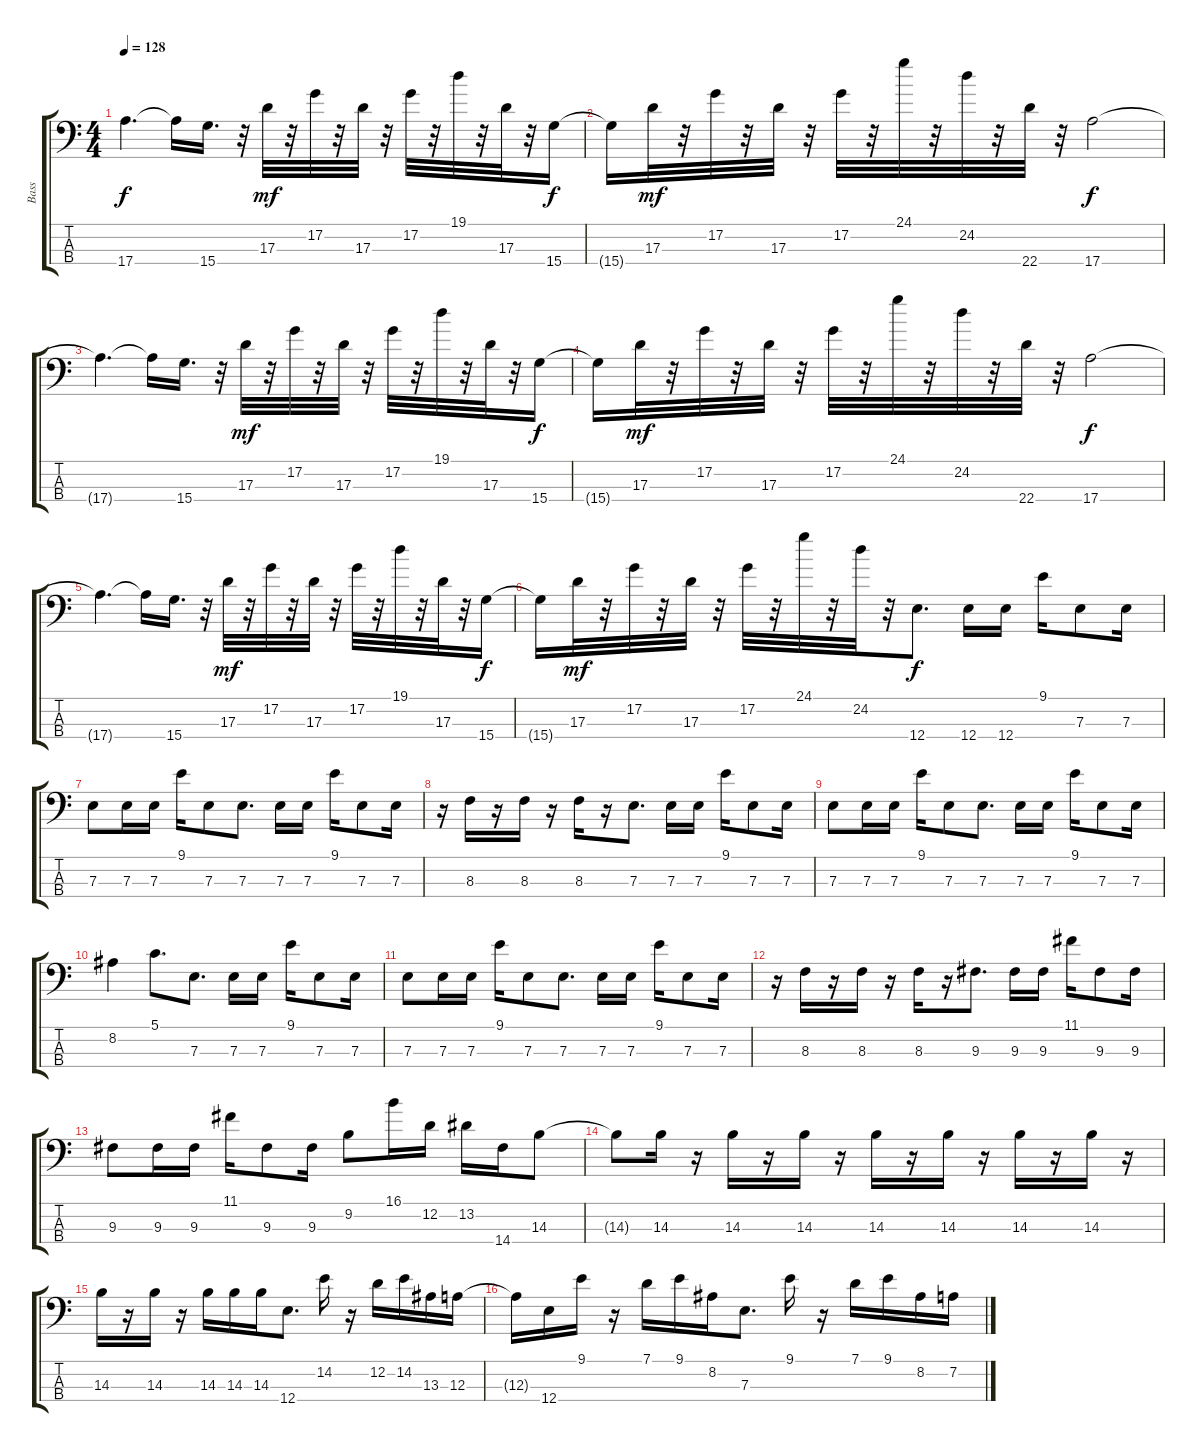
\track ("Bass                                " "Bass      ") {instrument synthbass1}
\staff {score tabs}
\tuning (G2 D2 A1 E1) {hide}
\ts (4 4)
\tempo 128
\clef f4
\ks c
17.4{t}.4{d dy f} 17.4{t}.16 15.4.16{d} r.32 17.3.32{dy mf balance 0} r.32 17.2.32{balance 16} r.32 17.3.32{balance 0} r.32 17.2.32{balance 16} r.32 19.1.32{balance 0} r.32 17.3.32{balance 16} r.32 15.4.16{dy f balance 8} |
15.4{t}.16 17.3.32{dy mf balance 0} r.32 17.2.32{balance 16} r.32 17.3.32{balance 0} r.32 17.2.32{balance 16} r.32 24.1.32{balance 0} r.32 24.2.32{balance 16} r.32 22.4.32{balance 0} r.32 17.4.2{dy f balance 8} |
17.4{t}.4{d} 17.4{t}.16 15.4.16{d} r.32 17.3.32{dy mf balance 0} r.32 17.2.32{balance 16} r.32 17.3.32{balance 0} r.32 17.2.32{balance 16} r.32 19.1.32{balance 0} r.32 17.3.32{balance 16} r.32 15.4.16{dy f balance 8} |
15.4{t}.16 17.3.32{dy mf balance 0} r.32 17.2.32{balance 16} r.32 17.3.32{balance 0} r.32 17.2.32{balance 16} r.32 24.1.32{balance 0} r.32 24.2.32{balance 16} r.32 22.4.32{balance 0} r.32 17.4.2{dy f balance 8} |
17.4{t}.4{d} 17.4{t}.16 15.4.16{d} r.32 17.3.32{dy mf balance 0} r.32 17.2.32{balance 16} r.32 17.3.32{balance 0} r.32 17.2.32{balance 16} r.32 19.1.32{balance 0} r.32 17.3.32{balance 16} r.32 15.4.16{dy f balance 8} |
15.4{t}.16 17.3.32{dy mf balance 0} r.32 17.2.32{balance 16} r.32 17.3.32{balance 0} r.32 17.2.32{balance 16} r.32 24.1.32{balance 0} r.32 24.2.32{balance 16} r.32 12.4.8{d dy f balance 8} 12.4.16 12.4.16 9.1.16 7.3.8 7.3.16 |
7.3.8 7.3.16 7.3.16 9.1.16 7.3.8 7.3.8{d} 7.3.16 7.3.16 9.1.16 7.3.8 7.3.16 |
r.16 8.3.16 r.16 8.3.16 r.16 8.3.16 r.16 7.3.8{d balance 8} 7.3.16 7.3.16 9.1.16 7.3.8 7.3.16 |
7.3.8 7.3.16 7.3.16 9.1.16 7.3.8 7.3.8{d} 7.3.16 7.3.16 9.1.16 7.3.8 7.3.16 |
8.2.4 5.1.8{d} 7.3.8{d} 7.3.16 7.3.16 9.1.16 7.3.8 7.3.16 |
7.3.8 7.3.16 7.3.16 9.1.16 7.3.8 7.3.8{d} 7.3.16 7.3.16 9.1.16 7.3.8 7.3.16 |
r.16 8.3.16 r.16 8.3.16 r.16 8.3.16 r.16 9.3.8{d} 9.3.16 9.3.16 11.1.16 9.3.8 9.3.16 |
9.3.8 9.3.16 9.3.16 11.1.16 9.3.8 9.3.16 9.2.8 16.1.16 12.2.16 13.2.16 14.4.16 14.3.8 |
14.3{t}.8 14.3.16 r.16 14.3.16 r.16 14.3.16 r.16 14.3.16 r.16 14.3.16 r.16 14.3.16 r.16 14.3.16 r.16 |
14.3.16 r.16 14.3.16 r.16 14.3.16 14.3.16 14.3.16 12.4.8{d} 14.2.16 r.16 12.2.16 14.2.16 13.3.16 12.3.16 |
12.3{t}.16 12.4.16 9.1.16 r.16 7.1.16 9.1.16 8.2.16 7.3.8{d} 9.1.16 r.16 7.1.16 9.1.16 8.2.16 7.2.16
